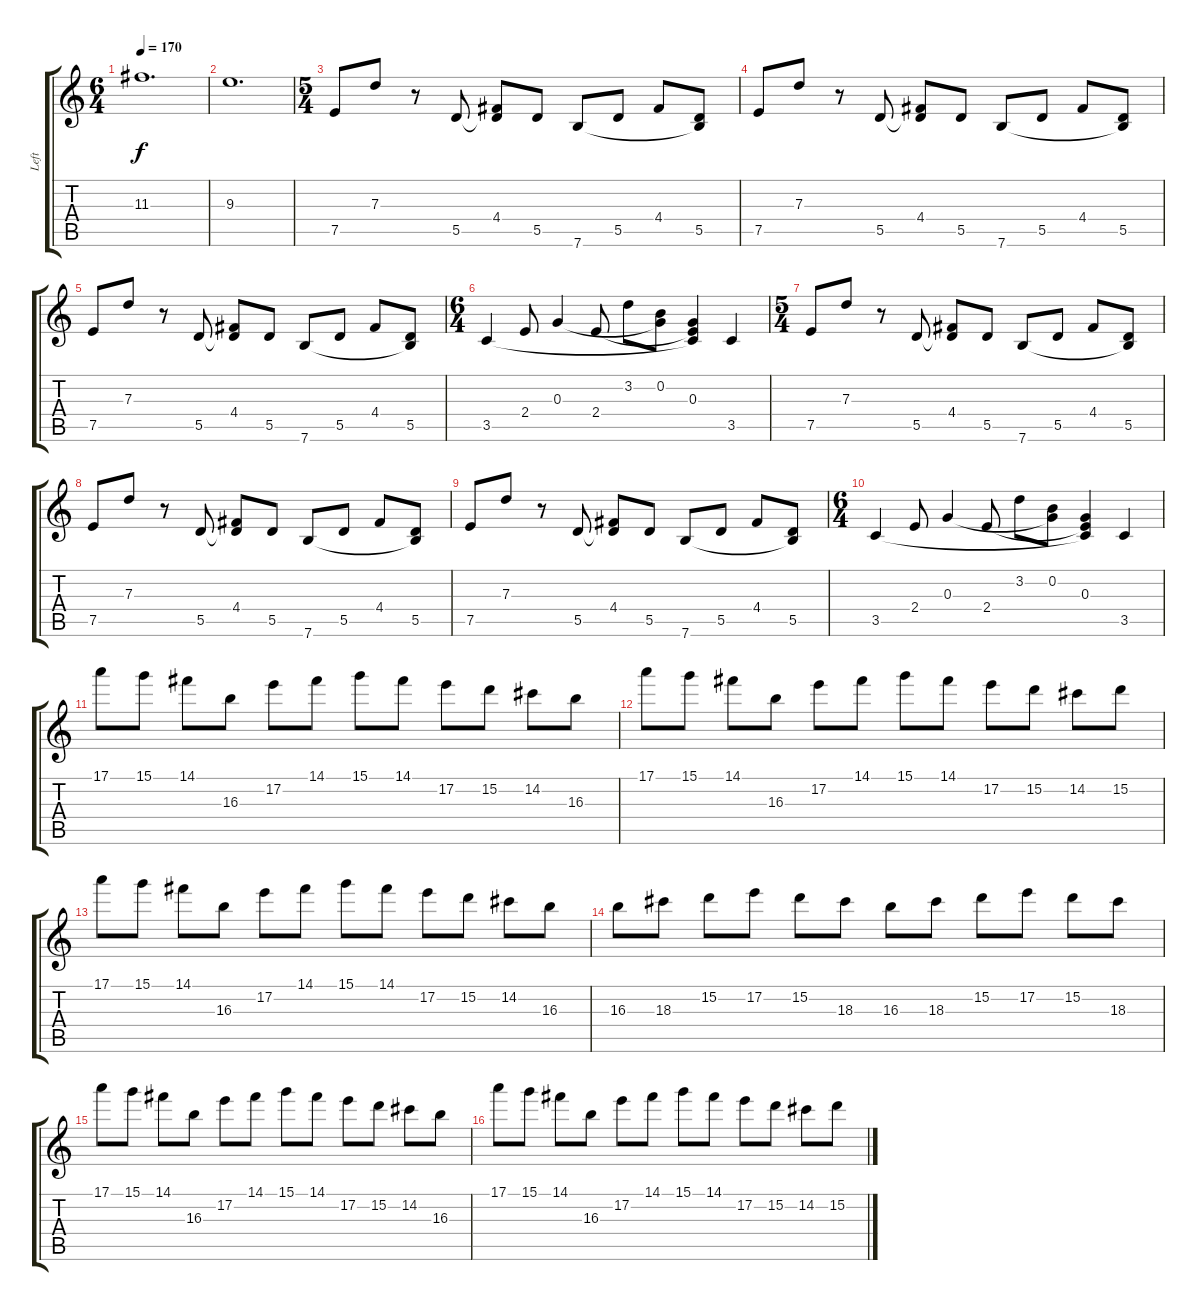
\track ("Left" "Left") {instrument electricguitarjazz}
\staff {score tabs}
\tuning (E4 B3 G3 D3 A2 E2) {hide}
\ts (6 4)
\tempo 170
\clef g2
\ks c
11.3.1{d dy f} |
9.3.1{d} |
\ts (5 4)
7.5.8 7.3.8 r.8 5.5.8 (4.4 5.5{t}).8 5.5.8 7.6.8 5.5.8 4.4.8 (5.5 7.6{t}).8 |
7.5.8 7.3.8 r.8 5.5.8 (4.4 5.5{t}).8 5.5.8 7.6.8 5.5.8 4.4.8 (5.5 7.6{t}).8 |
7.5.8 7.3.8 r.8 5.5.8 (4.4 5.5{t}).8 5.5.8 7.6.8 5.5.8 4.4.8 (5.5 7.6{t}).8 |
\ts (6 4)
3.5.4 2.4.8 0.3.4 2.4.8 3.2.8 (0.2 0.3{t}).8 (0.3 2.4{t} 3.5{t}).4 3.5.4 |
\ts (5 4)
7.5.8 7.3.8 r.8 5.5.8 (4.4 5.5{t}).8 5.5.8 7.6.8 5.5.8 4.4.8 (5.5 7.6{t}).8 |
7.5.8 7.3.8 r.8 5.5.8 (4.4 5.5{t}).8 5.5.8 7.6.8 5.5.8 4.4.8 (5.5 7.6{t}).8 |
7.5.8 7.3.8 r.8 5.5.8 (4.4 5.5{t}).8 5.5.8 7.6.8 5.5.8 4.4.8 (5.5 7.6{t}).8 |
\ts (6 4)
3.5.4 2.4.8 0.3.4 2.4.8 3.2.8 (0.2 0.3{t}).8 (0.3 2.4{t} 3.5{t}).4 3.5.4 |
17.1.8 15.1.8 14.1.8 16.3.8 17.2.8 14.1.8 15.1.8 14.1.8 17.2.8 15.2.8 14.2.8 16.3.8 |
17.1.8 15.1.8 14.1.8 16.3.8 17.2.8 14.1.8 15.1.8 14.1.8 17.2.8 15.2.8 14.2.8 15.2.8 |
17.1.8 15.1.8 14.1.8 16.3.8 17.2.8 14.1.8 15.1.8 14.1.8 17.2.8 15.2.8 14.2.8 16.3.8 |
16.3.8 18.3.8 15.2.8 17.2.8 15.2.8 18.3.8 16.3.8 18.3.8 15.2.8 17.2.8 15.2.8 18.3.8 |
17.1.8 15.1.8 14.1.8 16.3.8 17.2.8 14.1.8 15.1.8 14.1.8 17.2.8 15.2.8 14.2.8 16.3.8 |
17.1.8 15.1.8 14.1.8 16.3.8 17.2.8 14.1.8 15.1.8 14.1.8 17.2.8 15.2.8 14.2.8 15.2.8
